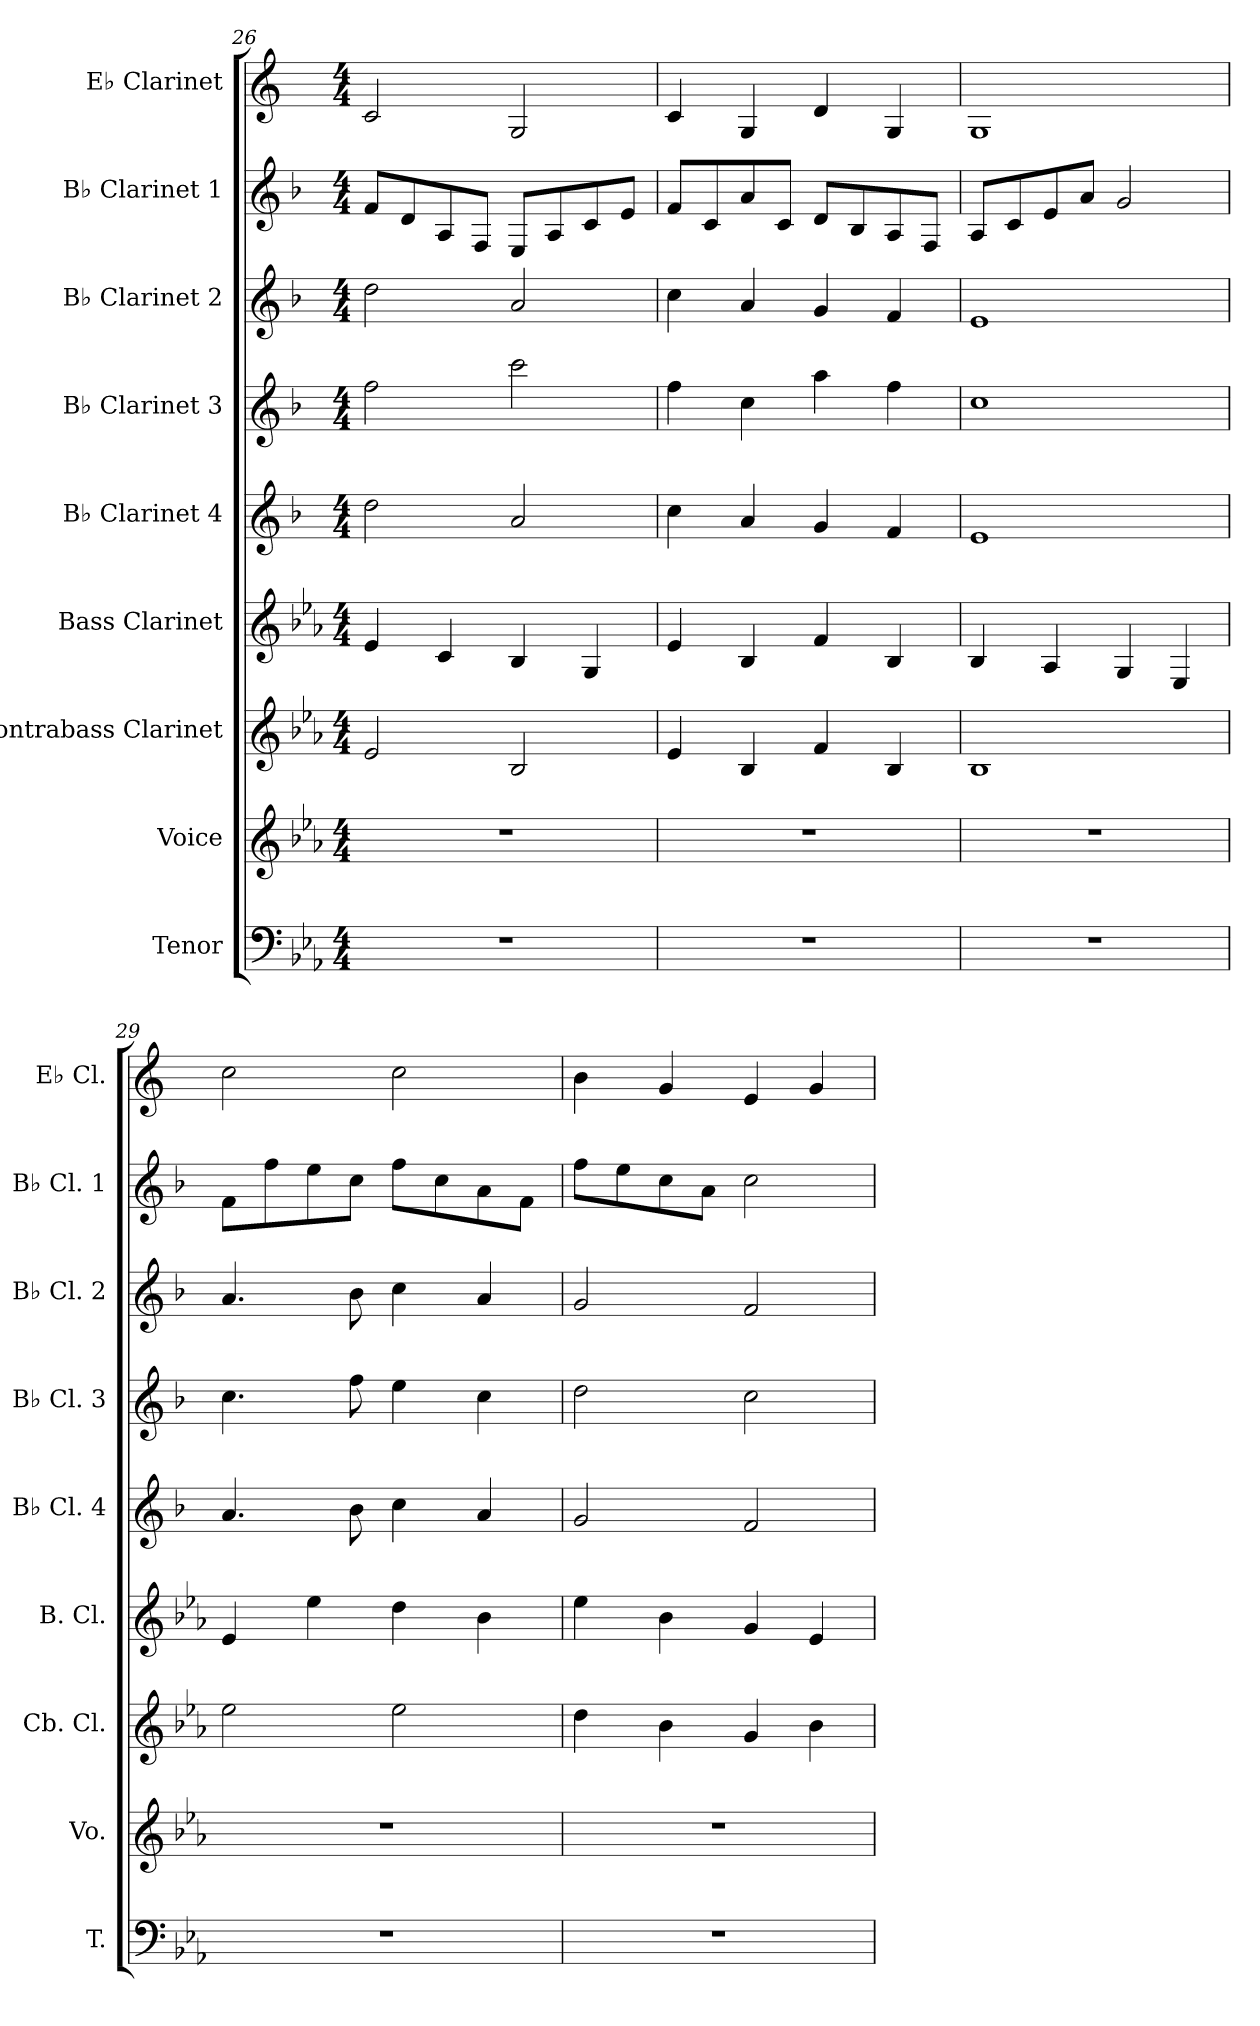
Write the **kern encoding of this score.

**kern	**kern	**kern	**kern	**kern	**kern	**kern	**kern	**kern
*part9	*part8	*part7	*part6	*part5	*part4	*part3	*part2	*part1
*staff9	*staff8	*staff7	*staff6	*staff5	*staff4	*staff3	*staff2	*staff1
*I"Tenor	*I"Voice	*I"Contrabass Clarinet	*I"Bass Clarinet	*I"B♭ Clarinet 4	*I"B♭ Clarinet 3	*I"B♭ Clarinet 2	*I"B♭ Clarinet 1	*I"E♭ Clarinet
*I'T.	*I'Vo.	*I'Cb. Cl.	*I'B. Cl.	*I'B♭ Cl. 4	*I'B♭ Cl. 3	*I'B♭ Cl. 2	*I'B♭ Cl. 1	*I'E♭ Cl.
*clefF4	*clefG2	*clefG2	*clefG2	*clefG2	*clefG2	*clefG2	*clefG2	*clefG2
*	*	*ITrd15c26	*ITrd8c14	*ITrd1c2	*ITrd1c2	*ITrd1c2	*ITrd1c2	*ITrd-2c-3
*k[b-e-a-]	*k[b-e-a-]	*k[b-e-a-]	*k[b-e-a-]	*k[b-e-a-]	*k[b-e-a-]	*k[b-e-a-]	*k[b-e-a-]	*k[b-e-a-]
*M4/4	*M4/4	*M4/4	*M4/4	*M4/4	*M4/4	*M4/4	*M4/4	*M4/4
=26	=26	=26	=26	=26	=26	=26	=26	=26
1r	1r	2EE-/	4E-/	2cc\	2ee-\	2cc\	8e-/L	2e-/
.	.	.	.	.	.	.	8c/	.
.	.	.	4C/	.	.	.	8G/	.
.	.	.	.	.	.	.	8E-/J	.
.	.	2BBB-/	4BB-/	2g/	2bb-\	2g/	8D/L	2B-/
.	.	.	.	.	.	.	8G/	.
.	.	.	4GG/	.	.	.	8B-/	.
.	.	.	.	.	.	.	8d/J	.
!!LO:PB:g=z
=27	=27	=27	=27	=27	=27	=27	=27	=27
1r	1r	4EE-/	4E-/	4b-\	4ee-\	4b-\	8e-/L	4e-/
.	.	.	.	.	.	.	8B-/	.
.	.	4BBB-/	4BB-/	4g/	4b-\	4g/	8g/	4B-/
.	.	.	.	.	.	.	8B-/J	.
.	.	4FF/	4F/	4f/	4gg\	4f/	8c/L	4f/
.	.	.	.	.	.	.	8A-/	.
.	.	4BBB-/	4BB-/	4e-/	4ee-\	4e-/	8G/	4B-/
.	.	.	.	.	.	.	8E-/J	.
=28	=28	=28	=28	=28	=28	=28	=28	=28
1r	1r	1BBB-	4BB-/	1d	1b-	1d	8G/L	1B-
.	.	.	.	.	.	.	8B-/	.
.	.	.	4AA-/	.	.	.	8d/	.
.	.	.	.	.	.	.	8g/J	.
.	.	.	4GG/	.	.	.	2f/	.
.	.	.	4EE-/	.	.	.	.	.
=29	=29	=29	=29	=29	=29	=29	=29	=29
1r	1r	2E-\	4E-/	4.g/	4.b-\	4.g/	8e-\L	2ee-\
.	.	.	.	.	.	.	8ee-\	.
.	.	.	4e-\	.	.	.	8dd\	.
.	.	.	.	8a-\	8ee-\	8a-\	8b-\J	.
.	.	2E-\	4d\	4b-\	4dd\	4b-\	8ee-\L	2ee-\
.	.	.	.	.	.	.	8b-\	.
.	.	.	4B-\	4g/	4b-\	4g/	8g\	.
.	.	.	.	.	.	.	8e-\J	.
=30	=30	=30	=30	=30	=30	=30	=30	=30
1r	1r	4D\	4e-\	2f/	2cc\	2f/	8ee-\L	4dd\
.	.	.	.	.	.	.	8dd\	.
.	.	4BB-\	4B-\	.	.	.	8b-\	4b-/
.	.	.	.	.	.	.	8g\J	.
.	.	4GG/	4G/	2e-/	2b-\	2e-/	2b-\	4g/
.	.	4BB-\	4E-/	.	.	.	.	4b-/
=	=	=	=	=	=	=	=	=
*-	*-	*-	*-	*-	*-	*-	*-	*-
